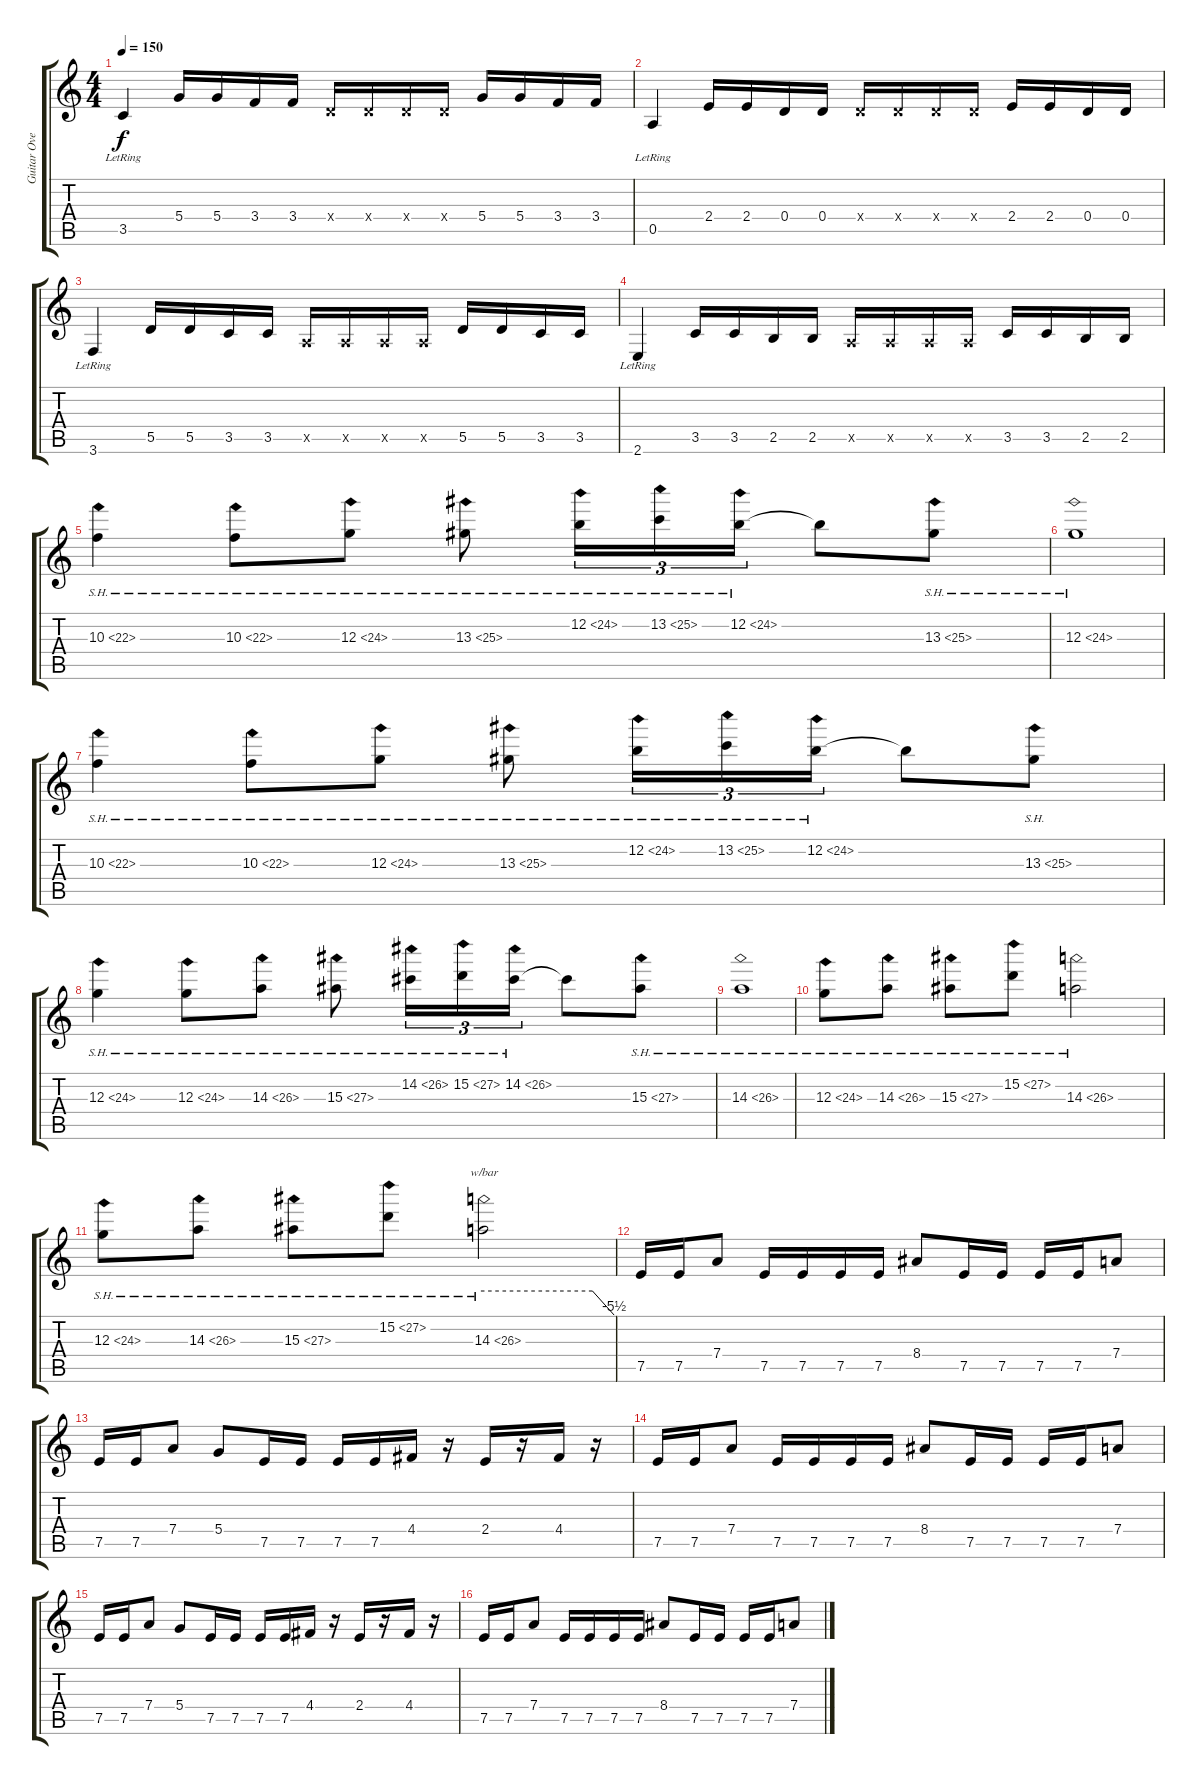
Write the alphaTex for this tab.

\track ("Guitar Overdrive" "Guitar Ove") {instrument overdrivenguitar}
\staff {score tabs}
\tuning (E4 B3 G3 D3 A2 D2) {hide}
\ts (4 4)
\tempo 150
\clef g2
\ks c
3.5{lr}.4{dy f} 5.4.16 5.4.16 3.4.16 3.4.16 0.4{x}.16 0.4{x}.16 0.4{x}.16 0.4{x}.16 5.4.16 5.4.16 3.4.16 3.4.16 |
0.5{lr}.4 2.4.16 2.4.16 0.4.16 0.4.16 0.4{x}.16 0.4{x}.16 0.4{x}.16 0.4{x}.16 2.4.16 2.4.16 0.4.16 0.4.16 |
3.6{lr}.4 5.5.16 5.5.16 3.5.16 3.5.16 0.5{x}.16 0.5{x}.16 0.5{x}.16 0.5{x}.16 5.5.16 5.5.16 3.5.16 3.5.16 |
2.6{lr}.4 3.5.16 3.5.16 2.5.16 2.5.16 0.5{x}.16 0.5{x}.16 0.5{x}.16 0.5{x}.16 3.5.16 3.5.16 2.5.16 2.5.16 |
10.3{sh 12}.4 10.3{sh 12}.8 12.3{sh 12}.8 13.3{sh 12}.8 12.2{sh 12}.16{tu (3 2)} 13.2{sh 12}.16{tu (3 2)} 12.2{sh 12}.16{tu (3 2)} 12.2{t}.8 13.3{sh 12}.8 |
12.3{sh 12}.1 |
10.3{sh 12}.4 10.3{sh 12}.8 12.3{sh 12}.8 13.3{sh 12}.8 12.2{sh 12}.16{tu (3 2)} 13.2{sh 12}.16{tu (3 2)} 12.2{sh 12}.16{tu (3 2)} 12.2{t}.8 13.3{sh 12}.8 |
12.3{sh 12}.4 12.3{sh 12}.8 14.3{sh 12}.8 15.3{sh 12}.8 14.2{sh 12}.16{tu (3 2)} 15.2{sh 12}.16{tu (3 2)} 14.2{sh 12}.16{tu (3 2)} 14.2{t}.8 15.3{sh 12}.8 |
14.3{sh 12}.1 |
12.3{sh 12}.8 14.3{sh 12}.8 15.3{sh 12}.8 15.2{sh 12}.8 14.3{sh 12}.2 |
12.3{sh 12}.8 14.3{sh 12}.8 15.3{sh 12}.8 15.2{sh 12}.8 14.3{sh 12}.2{tbe (custom default 0 0 50 0 60 -22)} |
7.5.16 7.5.16 7.4.8 7.5.16 7.5.16 7.5.16 7.5.16 8.4.8 7.5.16 7.5.16 7.5.16 7.5.16 7.4.8 |
7.5.16 7.5.16 7.4.8 5.4.8 7.5.16 7.5.16 7.5.16 7.5.16 4.4.16 r.16 2.4.16 r.16 4.4.16 r.16 |
7.5.16 7.5.16 7.4.8 7.5.16 7.5.16 7.5.16 7.5.16 8.4.8 7.5.16 7.5.16 7.5.16 7.5.16 7.4.8 |
7.5.16 7.5.16 7.4.8 5.4.8 7.5.16 7.5.16 7.5.16 7.5.16 4.4.16 r.16 2.4.16 r.16 4.4.16 r.16 |
7.5.16 7.5.16 7.4.8 7.5.16 7.5.16 7.5.16 7.5.16 8.4.8 7.5.16 7.5.16 7.5.16 7.5.16 7.4.8
